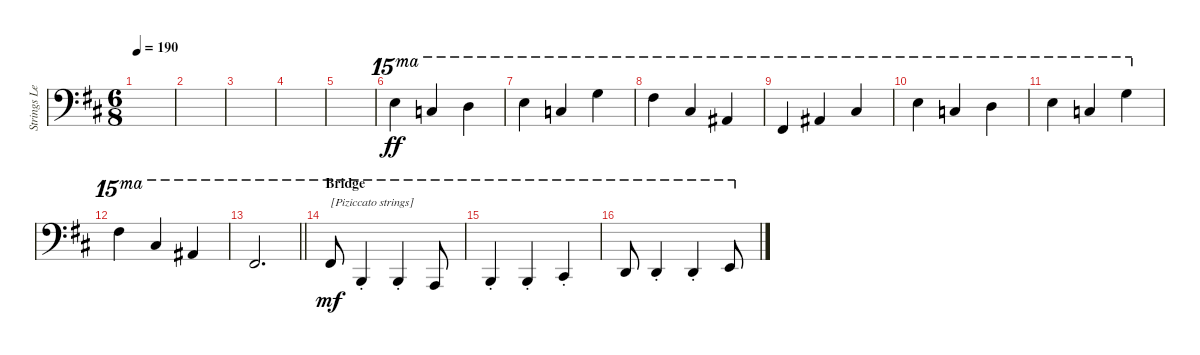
\track ("Strings Lead" "Strings Le") {instrument stringensemble1}
\staff {score}
\tuning (Db4 Ab3 E3 B2 Gb2 A1) {hide}
\ts (6 8)
\tempo 190
\clef f4
\ks bminor
|
|
|
|
|
15.1.4{ot 15ma dy ff} 11.1.4{ot 15ma} 13.1.4{ot 15ma} |
15.1.4{ot 15ma} 11.1.4{ot 15ma} 18.1.4{ot 15ma} |
17.1.4{ot 15ma} 12.1.4{ot 15ma} 9.1.4{ot 15ma} |
5.1.4{ot 15ma} 9.1.4{ot 15ma} 12.1.4{ot 15ma} |
15.1.4{ot 15ma} 11.1.4{ot 15ma} 13.1.4{ot 15ma} |
15.1.4{ot 15ma} 11.1.4{ot 15ma} 18.1.4{ot 15ma} |
17.1.4{ot 15ma} 12.1.4{ot 15ma} 9.1.4{ot 15ma} |
\barLineRight lightlight
5.1.2{d ot 15ma} |
\section ("" "Bridge")
5.1.8{ot 15ma txt "[Piziccato strings]" dy mf balance 13 instrument pizzicatostrings} 3.2{st}.4{ot 15ma} 3.2{st}.4{ot 15ma} 1.2.8{ot 15ma} |
3.2{st}.4{ot 15ma} 3.2{st}.4{ot 15ma} 0.1{st}.4{ot 15ma} |
1.1.8{ot 15ma} 1.1{st}.4{ot 15ma} 1.1{st}.4{ot 15ma} 3.1.8{ot 15ma}
